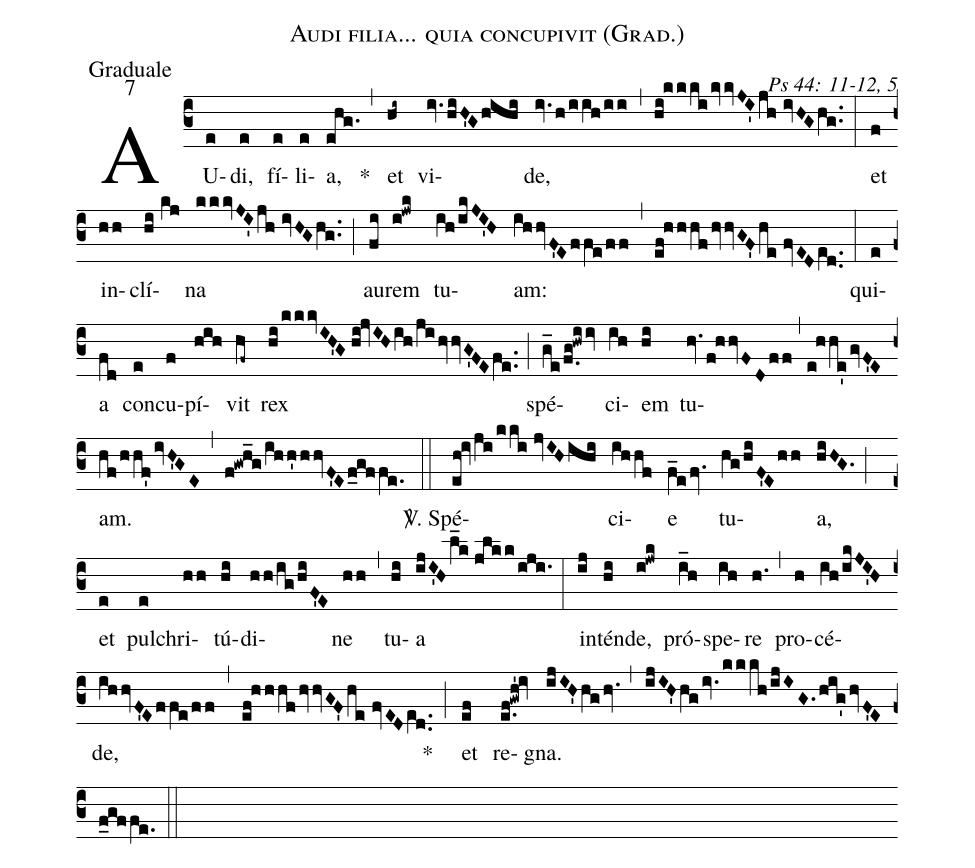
name: Audi filia... quia concupivit (Grad.);
office-part: Graduale;
mode: 7;
commentary: Ps 44: 11-12, 5;
%%
(c3) AU(e)di,(e) fí(e)li(e)a,(ehg.) *(,) et(hi~) vi(iv.hiH'Ghihi)de,(iv.h/iih/ii) (,) (hi!kkkikvvJI'jh//ivHGhg..) (:)
et(f) in(hh)clí(hi//kj)na(kkkvJI'jh//ivHGhg..) (;) au(fi)rem(i!jwk) tu(ih/ikJI'H)am:(ihhvF'Effe/ff) (,) (ef!hhhfhvvGF'he//fvEDe[ll:1]d..) (:)
qui(e)a(fd) con(e)cu(f)pí(hih)vit(hf~) rex(hi/kkkvIH'G//hi!jvIHih/jihvvG'FEfe..) (;) spé(g_e/f.g!hwiiv)ci(ih)em(hi) tu(hv.f!hhvFDff,e!hhe'gvF'E)am.(hf/hhf'ivH'GE) (,) (f!gwh_g/ihh'hhvF'Ef_gffe.) (::)
<sp>V/</sp>. Spé(eh!ivji/kki//jvIHihi)ci(ihhf)e(f_efv.) tu(hg/hiF'Ehh)a,(hiHG.) (;) et(e) pul(e)chri(hh)tú(hi)di(hh/ig/hiF'E)ne(hh) (,) tu(hi)a(ijI'H/l_k//jlkk/iji.) (:)
in(ij)tén(hi)de,(i!jwk) pró(i_h)spe(ih)re(h.) (,) pro(h)cé(ih/ikJI'H)de,(ihhvF'Effe/ff) (,) (ef!hhhfhvvGF'he//fvEDe[ll:1]d..) *(;) et(ef) re(e.f!gwh'!iv)gna.(ijIH'hghv.) (,) (ijIH'hgiv.kkkh/ijIG.hig'hvF'Ef_gffe.) (::)
